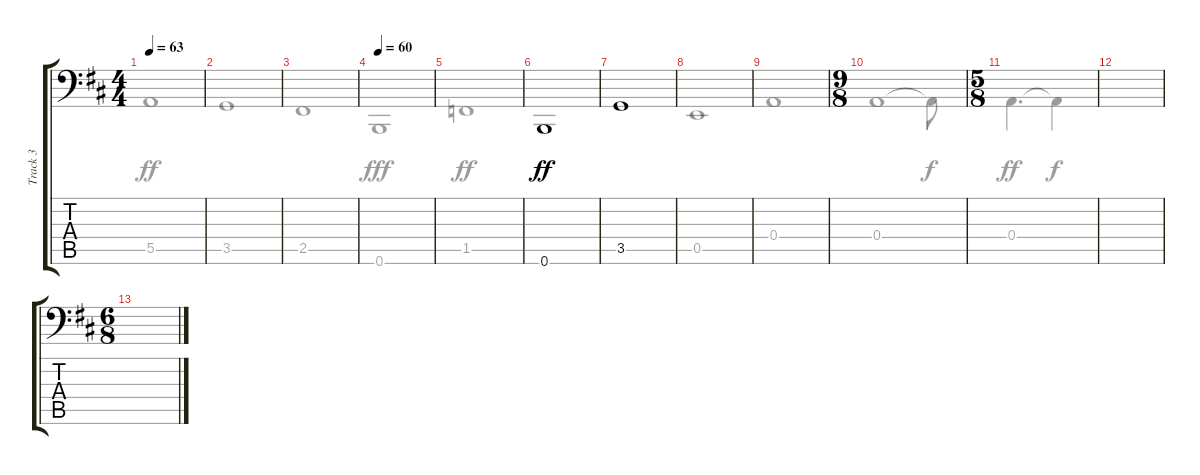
\track ("Track 3" "Track 3") {instrument electricbassfinger}
\staff {score tabs}
\tuning (B2 G2 D2 A1 E1 B0) {hide}
\voice
\ts (4 4)
\tempo 63
\clef f4
\ks d
|
|
|
\tempo 60
|
|
0.6.1{dy ff} |
3.5.1 |
|
|
\ts (9 8)
|
\ts (5 8)
|
|
\ts (6 8)
|
|
|
\voice
\clef f4
\ottava regular
\simile none
\ks d
5.5.1{dy ff} |
3.5.1 |
2.5.1 |
0.6.1{dy fff} |
1.5.1{dy ff} |
|
|
0.5.1 |
0.4.1 |
0.4.1 0.4{t}.8{dy f} |
0.4.4{d dy ff} 0.4{t}.4{dy f} |
|
|
|
|
